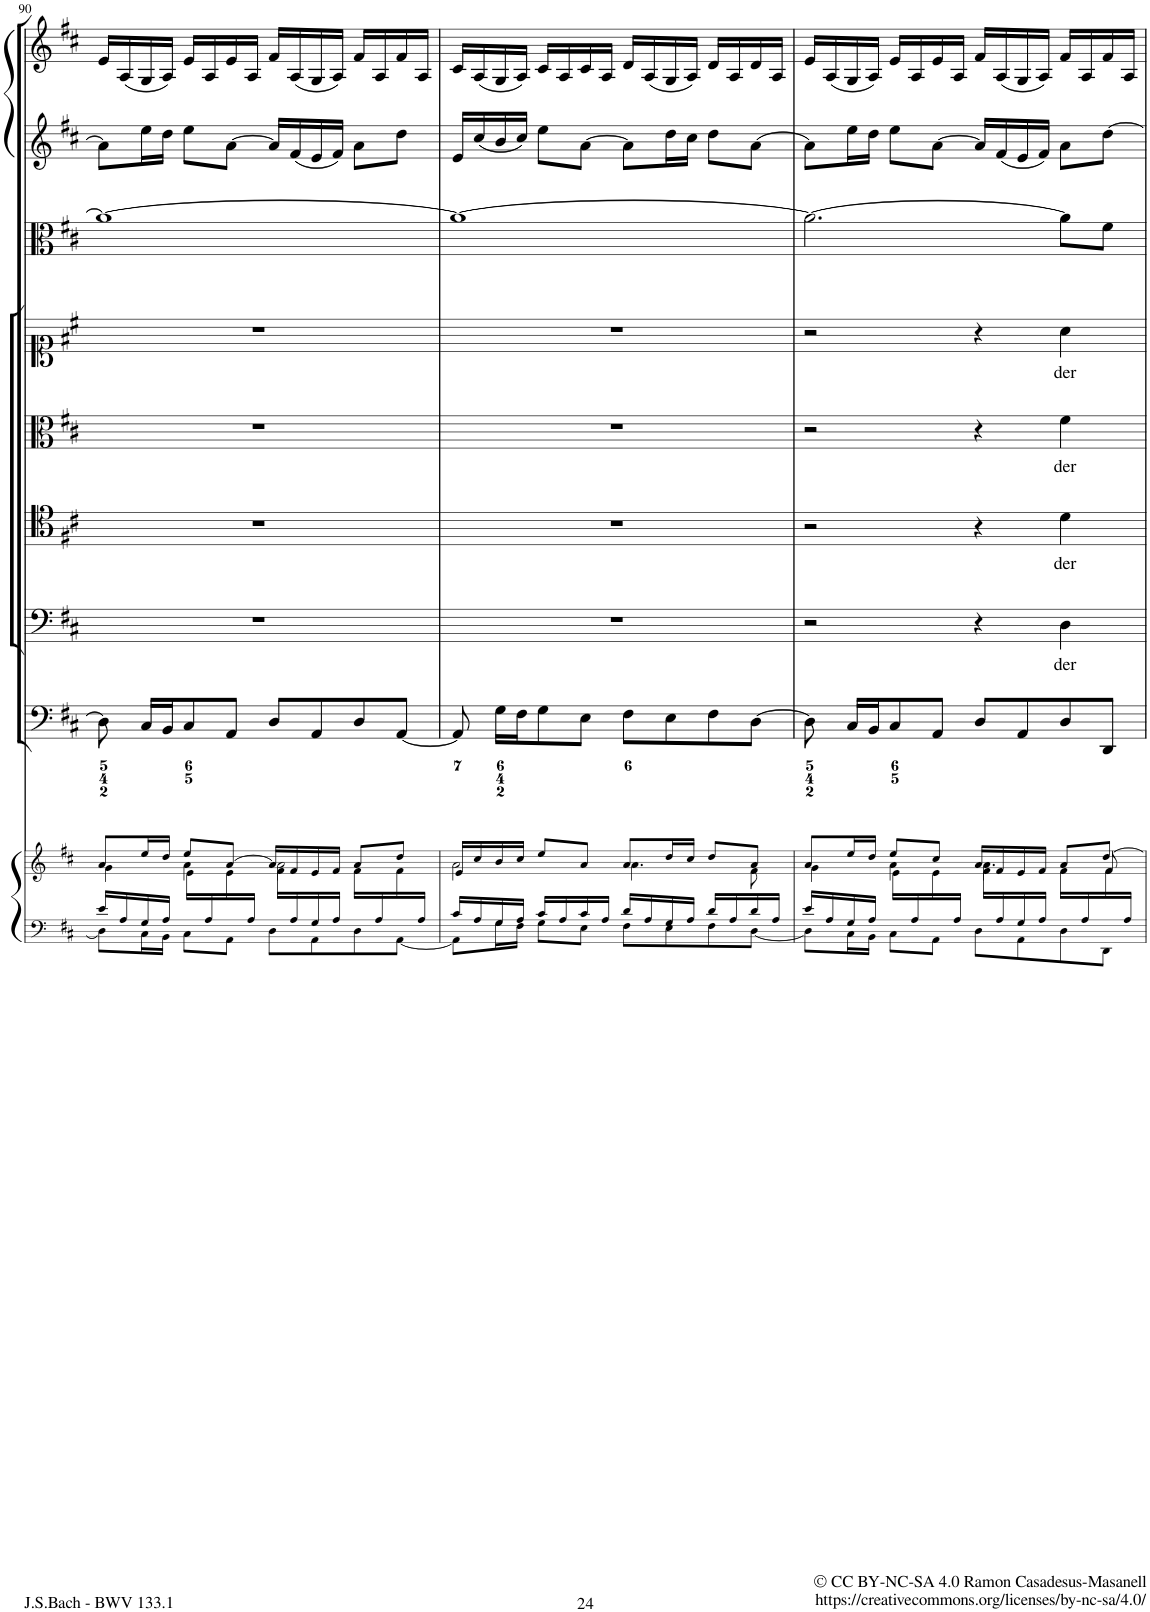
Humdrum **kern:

**kern	**kern	**kern	**kern	**text	**kern	**text	**kern	**text	**kern	**text	**kern	**kern	**kern
*part9	*part9	*part8	*part7	*part7	*part6	*part6	*part5	*part5	*part4	*part4	*part3	*part2	*part1
*staff10	*staff9	*staff8	*staff7	*staff7	*staff6	*staff6	*staff5	*staff5	*staff4	*staff4	*staff3	*staff2	*staff1
*I"Piano reduction	*	*I"Continuo	*I"Basso	*	*I"Tenore	*	*I"Alto	*	*I"Soprano Cornetto col Soprano	*	*I"Viola Oboe d'amore II colla Viola	*I"Violino II Oboe d'amore I col Violino II	*I"Violino I
*I'Pno	*	*	*	*	*	*	*	*	*	*	*I'Vla	*I'Vln	*I'Vln
!!LO:PB:g=z
*clefF4	*clefG2	*clefF4	*clefF4	*	*clefC4	*	*clefC3	*	*clefC1	*	*clefC3	*clefG2	*clefG2
*k[f#c#]	*k[f#c#]	*k[f#c#]	*k[f#c#]	*	*k[f#c#]	*	*k[f#c#]	*	*k[f#c#]	*	*k[f#c#]	*k[f#c#]	*k[f#c#]
*M2/2	*M2/2	*M2/2	*M2/2	*	*M2/2	*	*M2/2	*	*M2/2	*	*M2/2	*M2/2	*M2/2
*met(c|)	*met(c|)	*met(c|)	*met(c|)	*	*met(c|)	*	*met(c|)	*	*met(c|)	*	*met(c|)	*met(c|)	*met(c|)
=90	=90	=90	=90	=90	=90	=90	=90	=90	=90	=90	=90	=90	=90
*^	*^	*	*	*	*	*	*	*	*	*	*	*	*
*	*	*	*^	*	*	*	*	*	*	*	*	*	*	*	*
16e/LL	8D\L]	8a/L	4g\	4ryy	8D\]	1r	.	1r	.	1r	.	1r	.	1a_	8a\L]	16e/LL
16A/	.	.	.	.	.	.	.	.	.	.	.	.	.	.	.	(16A/
16G/	16C#\L	16ee/L	.	.	16C#/LL	.	.	.	.	.	.	.	.	.	16ee\L	16G/
16A/JJ	16BB\JJ	16dd/JJ	.	.	16BB/J	.	.	.	.	.	.	.	.	.	16dd\JJ	16A/JJ)
16ryy	8C#\L	8ee/L	4a\	16e\LL	8C#/	.	.	.	.	.	.	.	.	.	8ee\L	16e/LL
16A/	.	.	.	16ryy	.	.	.	.	.	.	.	.	.	.	.	16A/
16ryy	8AA\J	[8a/J	.	16e\	8AA/J	.	.	.	.	.	.	.	.	.	[8a\J	16e/
16A/JJ	.	.	.	16ryy	.	.	.	.	.	.	.	.	.	.	.	16A/JJ
16ryy	8D\L	16a/LL]	2a\	16f#\LL	8D/L	.	.	.	.	.	.	.	.	.	16a/LL]	16f#/LL
16A/	.	16f#/	.	8.ryy	.	.	.	.	.	.	.	.	.	.	(16f#/	(16A/
16G/	8AA\	16e/	.	.	8AA/	.	.	.	.	.	.	.	.	.	16e/	16G/
16A/JJ	.	16f#/JJ	.	.	.	.	.	.	.	.	.	.	.	.	16f#/JJ)	16A/JJ)
16ryy	8D\	8a/L	.	16f#\LL	8D/	.	.	.	.	.	.	.	.	.	8a\L	16f#/LL
16A/	.	.	.	16ryy	.	.	.	.	.	.	.	.	.	.	.	16A/
16ryy	[8AA\J	8dd/J	.	16f#\	[8AA/J	.	.	.	.	.	.	.	.	.	8dd\J	16f#/
16A/JJ	.	.	.	16ryy	.	.	.	.	.	.	.	.	.	.	.	16A/JJ
*	*	*	*v	*v	*	*	*	*	*	*	*	*	*	*	*	*
=91	=91	=91	=91	=91	=91	=91	=91	=91	=91	=91	=91	=91	=91	=91	=91
16c#/LL	8AA\L]	16e/LL	2a\	8AA/]	1r	.	1r	.	1r	.	1r	.	1a_	16e/LL	16c#/LL
16A/	.	16cc#/	.	.	.	.	.	.	.	.	.	.	.	(16cc#/	(16A/
16G/	16G\L	16b/	.	16G\LL	.	.	.	.	.	.	.	.	.	16b/	16G/
16A/JJ	16F#\JJ	16cc#/JJ	.	16F#\J	.	.	.	.	.	.	.	.	.	16cc#/JJ)	16A/JJ)
16c#/LL	8G\L	8ee/L	.	8G\	.	.	.	.	.	.	.	.	.	8ee\L	16c#/LL
16A/	.	.	.	.	.	.	.	.	.	.	.	.	.	.	16A/
16c#/	8E\J	8a/J	.	8E\J	.	.	.	.	.	.	.	.	.	[8a\J	16c#/
16A/JJ	.	.	.	.	.	.	.	.	.	.	.	.	.	.	16A/JJ
16d/LL	8F#\L	8a/L	4.a\	8F#\L	.	.	.	.	.	.	.	.	.	8a\L]	16d/LL
16A/	.	.	.	.	.	.	.	.	.	.	.	.	.	.	(16A/
16G/	8E\	16dd/L	.	8E\	.	.	.	.	.	.	.	.	.	16dd\L	16G/
16A/JJ	.	16cc#/JJ	.	.	.	.	.	.	.	.	.	.	.	16cc#\JJ	16A/JJ)
16d/LL	8F#\	8dd/L	.	8F#\	.	.	.	.	.	.	.	.	.	8dd\L	16d/LL
16A/	.	.	.	.	.	.	.	.	.	.	.	.	.	.	16A/
16d/	[8D\J	8a/J	8f#\	[8D\J	.	.	.	.	.	.	.	.	.	[8a\J	16d/
16A/JJ	.	.	.	.	.	.	.	.	.	.	.	.	.	.	16A/JJ
=92	=92	=92	=92	=92	=92	=92	=92	=92	=92	=92	=92	=92	=92	=92	=92
*	*	*	*^	*	*	*	*	*	*	*	*	*	*	*	*
16e/LL	8D\L]	8a/L	4g\	4ryy	8D\]	2r	.	2r	.	2r	.	2r	.	2.a\_	8a\L]	16e/LL
16A/	.	.	.	.	.	.	.	.	.	.	.	.	.	.	.	(16A/
16G/	16C#\L	16ee/L	.	.	16C#/LL	.	.	.	.	.	.	.	.	.	16ee\L	16G/
16A/JJ	16BB\JJ	16dd/JJ	.	.	16BB/J	.	.	.	.	.	.	.	.	.	16dd\JJ	16A/JJ)
16ryy	8C#\L	8ee/L	4a\	16e\LL	8C#/	.	.	.	.	.	.	.	.	.	8ee\L	16e/LL
16A/	.	.	.	16ryy	.	.	.	.	.	.	.	.	.	.	.	16A/
16ryy	8AA\J	8cc#/J	.	16e\	8AA/J	.	.	.	.	.	.	.	.	.	[8a\J	16e/
16A/JJ	.	.	.	16ryy	.	.	.	.	.	.	.	.	.	.	.	16A/JJ
16ryy	8D\L	16a/LL	4.a\	16f#\LL	8D/L	4r	.	4r	.	4r	.	4r	.	.	16a/LL]	16f#/LL
16A/	.	16f#/	.	8.ryy	.	.	.	.	.	.	.	.	.	.	(16f#/	(16A/
16G/	8AA\	16e/	.	.	8AA/	.	.	.	.	.	.	.	.	.	16e/	16G/
16A/JJ	.	16f#/JJ	.	.	.	.	.	.	.	.	.	.	.	.	16f#/JJ)	16A/JJ)
!	!	!	!	!	!	!	!LO:LY:b	!	!LO:LY:b	!	!LO:LY:b	!	!LO:LY:b	!	!	!
16ryy	8D\	8a/L	.	16f#\LL	8D/	4D\	der	4d\	der	4f#\	der	4a\	der	8a\L]	8a\L	16f#/LL
16A/	.	.	.	16ryy	.	.	.	.	.	.	.	.	.	.	.	16A/
16ryy	8DD\J	[8dd/J	8f#/	16f#\	8DD/J	.	.	.	.	.	.	.	.	8f#\J	[8dd\J	16f#/
16A/JJ	.	.	.	16ryy	.	.	.	.	.	.	.	.	.	.	.	16A/JJ
*v	*v	*	*	*	*	*	*	*	*	*	*	*	*	*	*	*
*	*v	*v	*v	*	*	*	*	*	*	*	*	*	*	*	*
=	=	=	=	=	=	=	=	=	=	=	=	=	=
*-	*-	*-	*-	*-	*-	*-	*-	*-	*-	*-	*-	*-	*-
